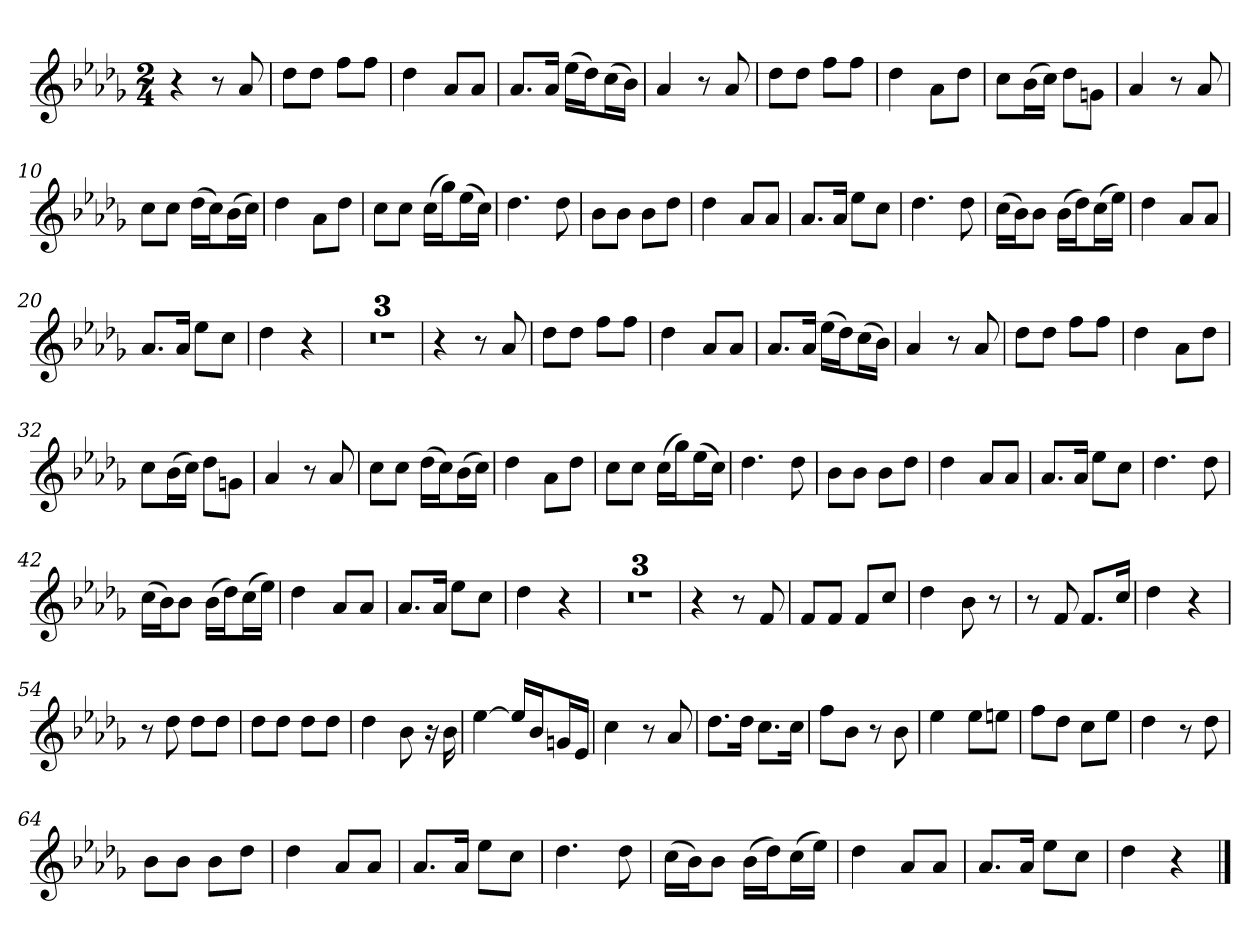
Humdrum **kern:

**kern
*part1
*staff1
*k[b-e-a-d-g-]
*D-:
*M2/4
=1
4r
8r
8a-
=2
8dd-L
8dd-J
8ffL
8ffJ
=3
4dd-
8a-L
8a-J
=4
8.a-L
16a-Jk
(16ee-LL
16dd-J)
(16ccL
16b-JJ)
=5
4a-
8r
8a-
=6
8dd-L
8dd-J
8ffL
8ffJ
=7
4dd-
8a-L
8dd-J
=8
8ccL
(16b-L
16ccJJ)
8dd-L
8gnJ
=9
4a-
8r
8a-
=10
8ccL
8ccJ
(16dd-LL
16ccJ)
(16b-L
16ccJJ)
=11
4dd-
8a-L
8dd-J
=12
8ccL
8ccJ
(16ccLL
16gg-J)
(16ee-L
16ccJJ)
=13
4.dd-
8dd-
=14
8b-L
8b-J
8b-L
8dd-J
=15
4dd-
8a-L
8a-J
=16
8.a-L
16a-Jk
8ee-L
8ccJ
=17
4.dd-
8dd-
=18
(16ccLL
16b-J)
8b-J
(16b-LL
16dd-J)
(16ccL
16ee-JJ)
=19
4dd-
8a-L
8a-J
=20
8.a-L
16a-Jk
8ee-L
8ccJ
=21
4dd-
4r
=22
2r
=23
2r
=24
2r
=25
4r
8r
8a-
=26
8dd-L
8dd-J
8ffL
8ffJ
=27
4dd-
8a-L
8a-J
=28
8.a-L
16a-Jk
(16ee-LL
16dd-J)
(16ccL
16b-JJ)
=29
4a-
8r
8a-
=30
8dd-L
8dd-J
8ffL
8ffJ
=31
4dd-
8a-L
8dd-J
=32
8ccL
(16b-L
16ccJJ)
8dd-L
8gnJ
=33
4a-
8r
8a-
=34
8ccL
8ccJ
(16dd-LL
16ccJ)
(16b-L
16ccJJ)
=35
4dd-
8a-L
8dd-J
=36
8ccL
8ccJ
(16ccLL
16gg-J)
(16ee-L
16ccJJ)
=37
4.dd-
8dd-
=38
8b-L
8b-J
8b-L
8dd-J
=39
4dd-
8a-L
8a-J
=40
8.a-L
16a-Jk
8ee-L
8ccJ
=41
4.dd-
8dd-
=42
(16ccLL
16b-J)
8b-J
(16b-LL
16dd-J)
(16ccL
16ee-JJ)
=43
4dd-
8a-L
8a-J
=44
8.a-L
16a-Jk
8ee-L
8ccJ
=45
4dd-
4r
=46
2r
=47
2r
=48
2r
=49
4r
8r
8f
=50
8fL
8fJ
8fL
8ccJ
=51
4dd-
8b-
8r
=52
8r
8f
8.fL
16ccJk
=53
4dd-
4r
=54
8r
8dd-
8dd-L
8dd-J
=55
8dd-L
8dd-J
8dd-L
8dd-J
=56
4dd-
8b-
16r
16b-
=57
[4ee-
16ee-LL]
16b-J
16gnL
16e-JJ
=58
4cc
8r
8a-
=59
8.dd-L
16dd-Jk
8.ccL
16ccJk
=60
8ffL
8b-J
8r
8b-
=61
4ee-
8ee-L
8eenJ
=62
8ffL
8dd-J
8ccL
8ee-J
=63
4dd-
8r
8dd-
=64
8b-L
8b-J
8b-L
8dd-J
=65
4dd-
8a-L
8a-J
=66
8.a-L
16a-Jk
8ee-L
8ccJ
=67
4.dd-
8dd-
=68
(16ccLL
16b-J)
8b-J
(16b-LL
16dd-J)
(16ccL
16ee-JJ)
=69
4dd-
8a-L
8a-J
=70
8.a-L
16a-Jk
8ee-L
8ccJ
=71
4dd-
4r
==
*-
